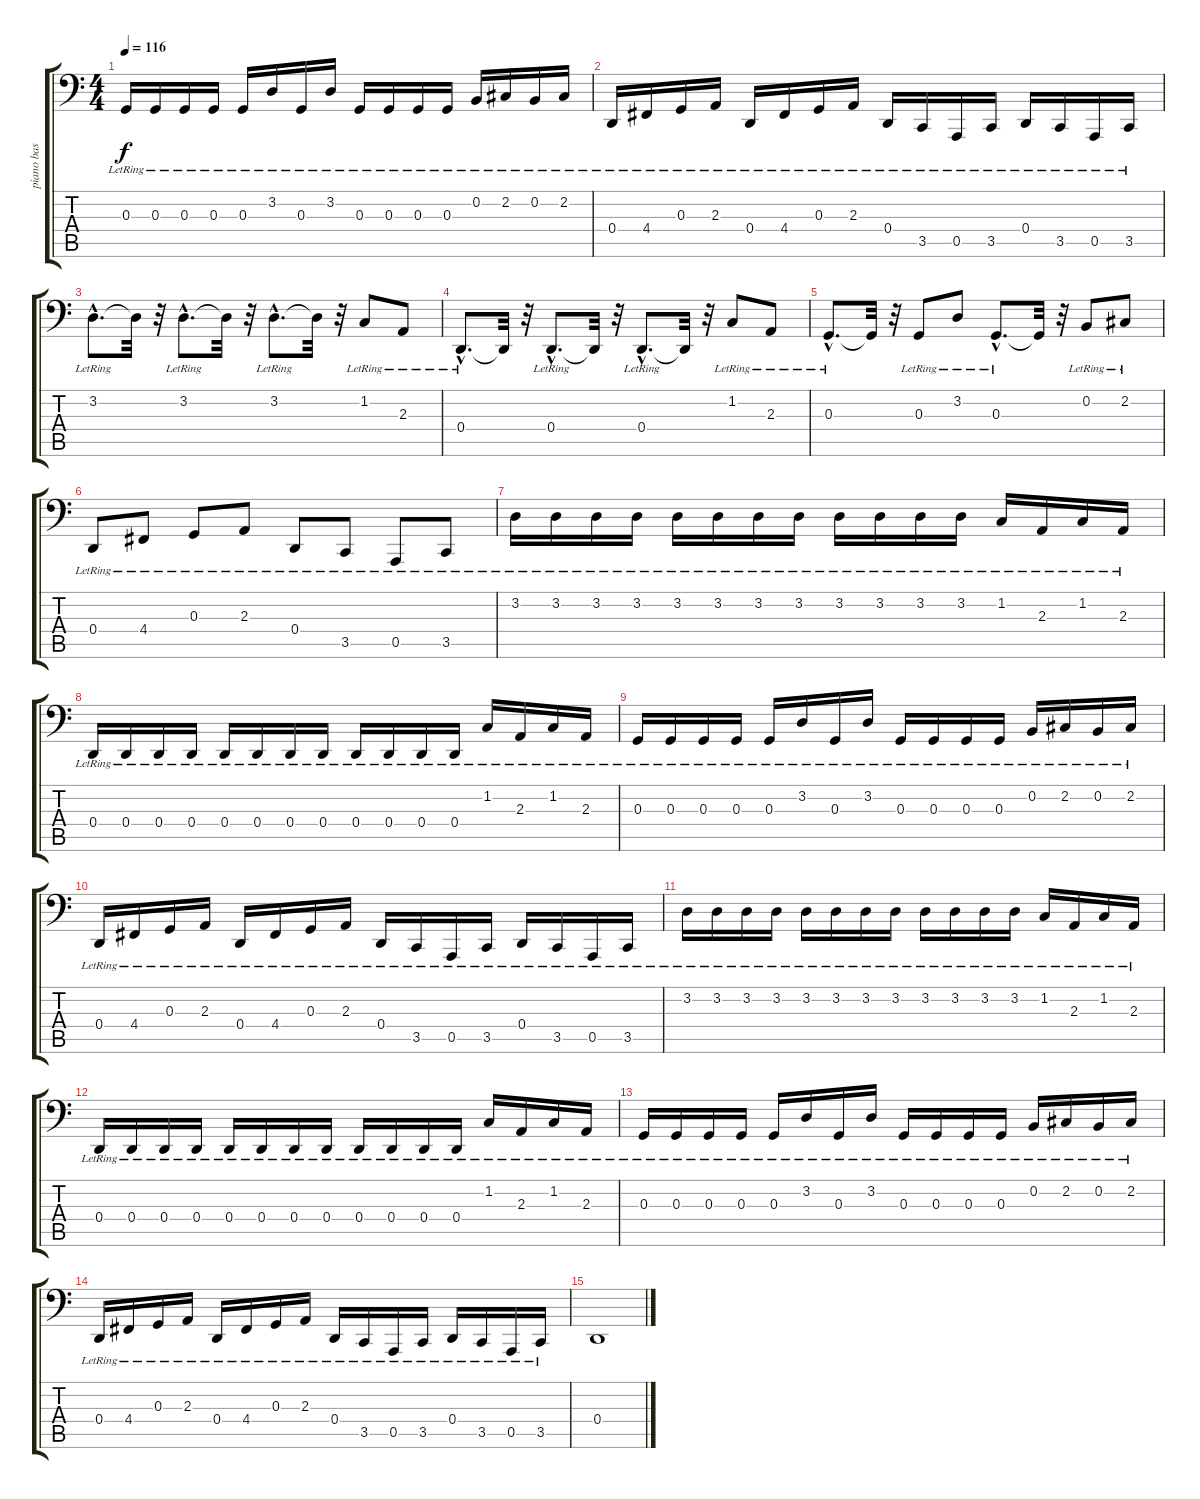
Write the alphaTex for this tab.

\track ("piano bas" "piano bas") {instrument acousticgrandpiano}
\staff {score tabs}
\tuning (E3 B2 G2 D2 A1 E1) {hide}
\ts (4 4)
\tempo 116
\clef f4
\ks c
0.3{lr}.16{dy f} 0.3{lr}.16 0.3{lr}.16 0.3{lr}.16 0.3{lr}.16 3.2{lr}.16 0.3{lr}.16 3.2{lr}.16 0.3{lr}.16 0.3{lr}.16 0.3{lr}.16 0.3{lr}.16 0.2{lr}.16 2.2{lr}.16 0.2{lr}.16 2.2{lr}.16 |
0.4{lr}.16 4.4{lr}.16 0.3{lr}.16 2.3{lr}.16 0.4{lr}.16 4.4{lr}.16 0.3{lr}.16 2.3{lr}.16 0.4{lr}.16 3.5{lr}.16 0.5{lr}.16 3.5{lr}.16 0.4{lr}.16 3.5{lr}.16 0.5{lr}.16 3.5{lr}.16 |
3.2{hac lr}.8{d} 3.2{t}.32 r.32 3.2{hac lr}.8{d} 3.2{t}.32 r.32 3.2{hac lr}.8{d} 3.2{t}.32 r.32 1.2{lr}.8 2.3{lr}.8 |
0.4{hac lr}.8{d} 0.4{t}.32 r.32 0.4{hac lr}.8{d} 0.4{t}.32 r.32 0.4{hac lr}.8{d} 0.4{t}.32 r.32 1.2{lr}.8 2.3{lr}.8 |
0.3{hac lr}.8{d} 0.3{t}.32 r.32 0.3{lr}.8 3.2{lr}.8 0.3{hac lr}.8{d} 0.3{t}.32 r.32 0.2{lr}.8 2.2{lr}.8 |
0.4{lr}.8 4.4{lr}.8 0.3{lr}.8 2.3{lr}.8 0.4{lr}.8 3.5{lr}.8 0.5{lr}.8 3.5{lr}.8 |
3.2{lr}.16 3.2{lr}.16 3.2{lr}.16 3.2{lr}.16 3.2{lr}.16 3.2{lr}.16 3.2{lr}.16 3.2{lr}.16 3.2{lr}.16 3.2{lr}.16 3.2{lr}.16 3.2{lr}.16 1.2{lr}.16 2.3{lr}.16 1.2{lr}.16 2.3{lr}.16 |
0.4{lr}.16 0.4{lr}.16 0.4{lr}.16 0.4{lr}.16 0.4{lr}.16 0.4{lr}.16 0.4{lr}.16 0.4{lr}.16 0.4{lr}.16 0.4{lr}.16 0.4{lr}.16 0.4{lr}.16 1.2{lr}.16 2.3{lr}.16 1.2{lr}.16 2.3{lr}.16 |
0.3{lr}.16 0.3{lr}.16 0.3{lr}.16 0.3{lr}.16 0.3{lr}.16 3.2{lr}.16 0.3{lr}.16 3.2{lr}.16 0.3{lr}.16 0.3{lr}.16 0.3{lr}.16 0.3{lr}.16 0.2{lr}.16 2.2{lr}.16 0.2{lr}.16 2.2{lr}.16 |
0.4{lr}.16 4.4{lr}.16 0.3{lr}.16 2.3{lr}.16 0.4{lr}.16 4.4{lr}.16 0.3{lr}.16 2.3{lr}.16 0.4{lr}.16 3.5{lr}.16 0.5{lr}.16 3.5{lr}.16 0.4{lr}.16 3.5{lr}.16 0.5{lr}.16 3.5{lr}.16 |
3.2{lr}.16 3.2{lr}.16 3.2{lr}.16 3.2{lr}.16 3.2{lr}.16 3.2{lr}.16 3.2{lr}.16 3.2{lr}.16 3.2{lr}.16 3.2{lr}.16 3.2{lr}.16 3.2{lr}.16 1.2{lr}.16 2.3{lr}.16 1.2{lr}.16 2.3{lr}.16 |
0.4{lr}.16 0.4{lr}.16 0.4{lr}.16 0.4{lr}.16 0.4{lr}.16 0.4{lr}.16 0.4{lr}.16 0.4{lr}.16 0.4{lr}.16 0.4{lr}.16 0.4{lr}.16 0.4{lr}.16 1.2{lr}.16 2.3{lr}.16 1.2{lr}.16 2.3{lr}.16 |
0.3{lr}.16 0.3{lr}.16 0.3{lr}.16 0.3{lr}.16 0.3{lr}.16 3.2{lr}.16 0.3{lr}.16 3.2{lr}.16 0.3{lr}.16 0.3{lr}.16 0.3{lr}.16 0.3{lr}.16 0.2{lr}.16 2.2{lr}.16 0.2{lr}.16 2.2{lr}.16 |
0.4{lr}.16 4.4{lr}.16 0.3{lr}.16 2.3{lr}.16 0.4{lr}.16 4.4{lr}.16 0.3{lr}.16 2.3{lr}.16 0.4{lr}.16 3.5{lr}.16 0.5{lr}.16 3.5{lr}.16 0.4{lr}.16 3.5{lr}.16 0.5{lr}.16 3.5{lr}.16 |
0.4.1
